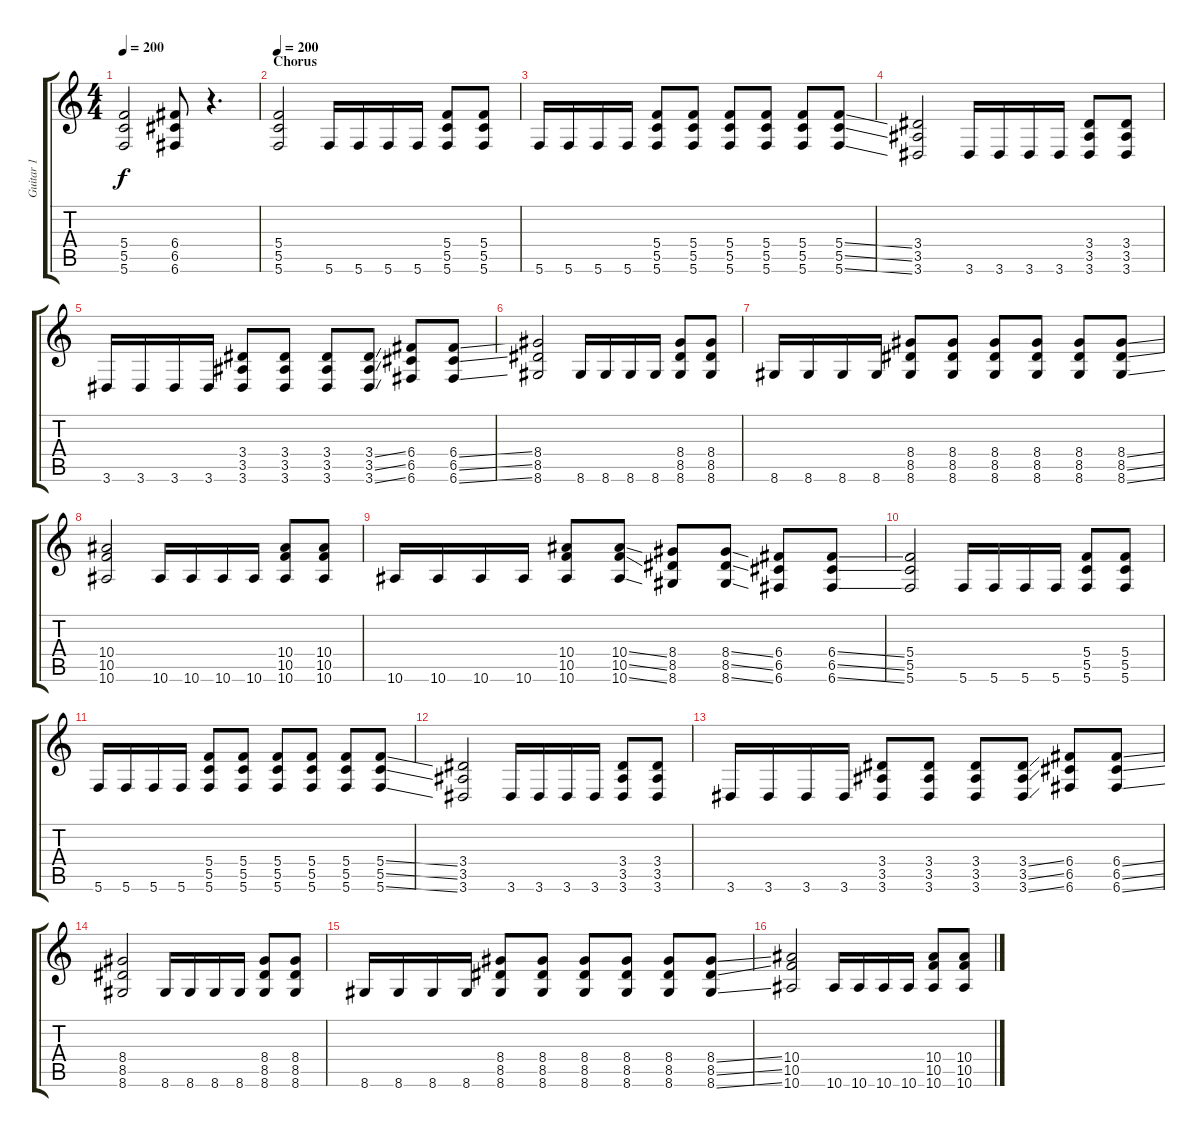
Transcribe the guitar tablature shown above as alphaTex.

\track ("Guitar 1" "Guitar 1") {instrument overdrivenguitar}
\staff {score tabs}
\tuning (D4 A3 F3 C3 G2 C2) {hide}
\ts (4 4)
\tempo 200
\clef g2
\ks c
(5.4 5.5 5.6).2{dy f} (6.4 6.5 6.6).8 r.4{d} |
\section ("" "Chorus")
\tempo 200
(5.4 5.5 5.6).2 5.6.16 5.6.16 5.6.16 5.6.16 (5.4 5.5 5.6).8 (5.4 5.5 5.6).8 |
5.6.16 5.6.16 5.6.16 5.6.16 (5.4 5.5 5.6).8 (5.4 5.5 5.6).8 (5.4 5.5 5.6).8 (5.4 5.5 5.6).8 (5.4 5.5 5.6).8 (5.4{ss} 5.5{ss} 5.6{ss}).8 |
(3.4 3.5 3.6).2 3.6.16 3.6.16 3.6.16 3.6.16 (3.4 3.5 3.6).8 (3.4 3.5 3.6).8 |
3.6.16 3.6.16 3.6.16 3.6.16 (3.4 3.5 3.6).8 (3.4 3.5 3.6).8 (3.4 3.5 3.6).8 (3.4{ss} 3.5{ss} 3.6{ss}).8 (6.4 6.5 6.6).8 (6.4{ss} 6.5{ss} 6.6{ss}).8 |
(8.4 8.5 8.6).2 8.6.16 8.6.16 8.6.16 8.6.16 (8.4 8.5 8.6).8 (8.4 8.5 8.6).8 |
8.6.16 8.6.16 8.6.16 8.6.16 (8.4 8.5 8.6).8 (8.4 8.5 8.6).8 (8.4 8.5 8.6).8 (8.4 8.5 8.6).8 (8.4 8.5 8.6).8 (8.4{ss} 8.5{ss} 8.6{ss}).8 |
(10.4 10.5 10.6).2 10.6.16 10.6.16 10.6.16 10.6.16 (10.4 10.5 10.6).8 (10.4 10.5 10.6).8 |
10.6.16 10.6.16 10.6.16 10.6.16 (10.4 10.5 10.6).8 (10.4{ss} 10.5{ss} 10.6{ss}).8 (8.4 8.5 8.6).8 (8.4{ss} 8.5{ss} 8.6{ss}).8 (6.4 6.5 6.6).8 (6.4{ss} 6.5{ss} 6.6{ss}).8 |
(5.4 5.5 5.6).2 5.6.16 5.6.16 5.6.16 5.6.16 (5.4 5.5 5.6).8 (5.4 5.5 5.6).8 |
5.6.16 5.6.16 5.6.16 5.6.16 (5.4 5.5 5.6).8 (5.4 5.5 5.6).8 (5.4 5.5 5.6).8 (5.4 5.5 5.6).8 (5.4 5.5 5.6).8 (5.4{ss} 5.5{ss} 5.6{ss}).8 |
(3.4 3.5 3.6).2 3.6.16 3.6.16 3.6.16 3.6.16 (3.4 3.5 3.6).8 (3.4 3.5 3.6).8 |
3.6.16 3.6.16 3.6.16 3.6.16 (3.4 3.5 3.6).8 (3.4 3.5 3.6).8 (3.4 3.5 3.6).8 (3.4{ss} 3.5{ss} 3.6{ss}).8 (6.4 6.5 6.6).8 (6.4{ss} 6.5{ss} 6.6{ss}).8 |
(8.4 8.5 8.6).2 8.6.16 8.6.16 8.6.16 8.6.16 (8.4 8.5 8.6).8 (8.4 8.5 8.6).8 |
8.6.16 8.6.16 8.6.16 8.6.16 (8.4 8.5 8.6).8 (8.4 8.5 8.6).8 (8.4 8.5 8.6).8 (8.4 8.5 8.6).8 (8.4 8.5 8.6).8 (8.4{ss} 8.5{ss} 8.6{ss}).8 |
(10.4 10.5 10.6).2 10.6.16 10.6.16 10.6.16 10.6.16 (10.4 10.5 10.6).8 (10.4 10.5 10.6).8
